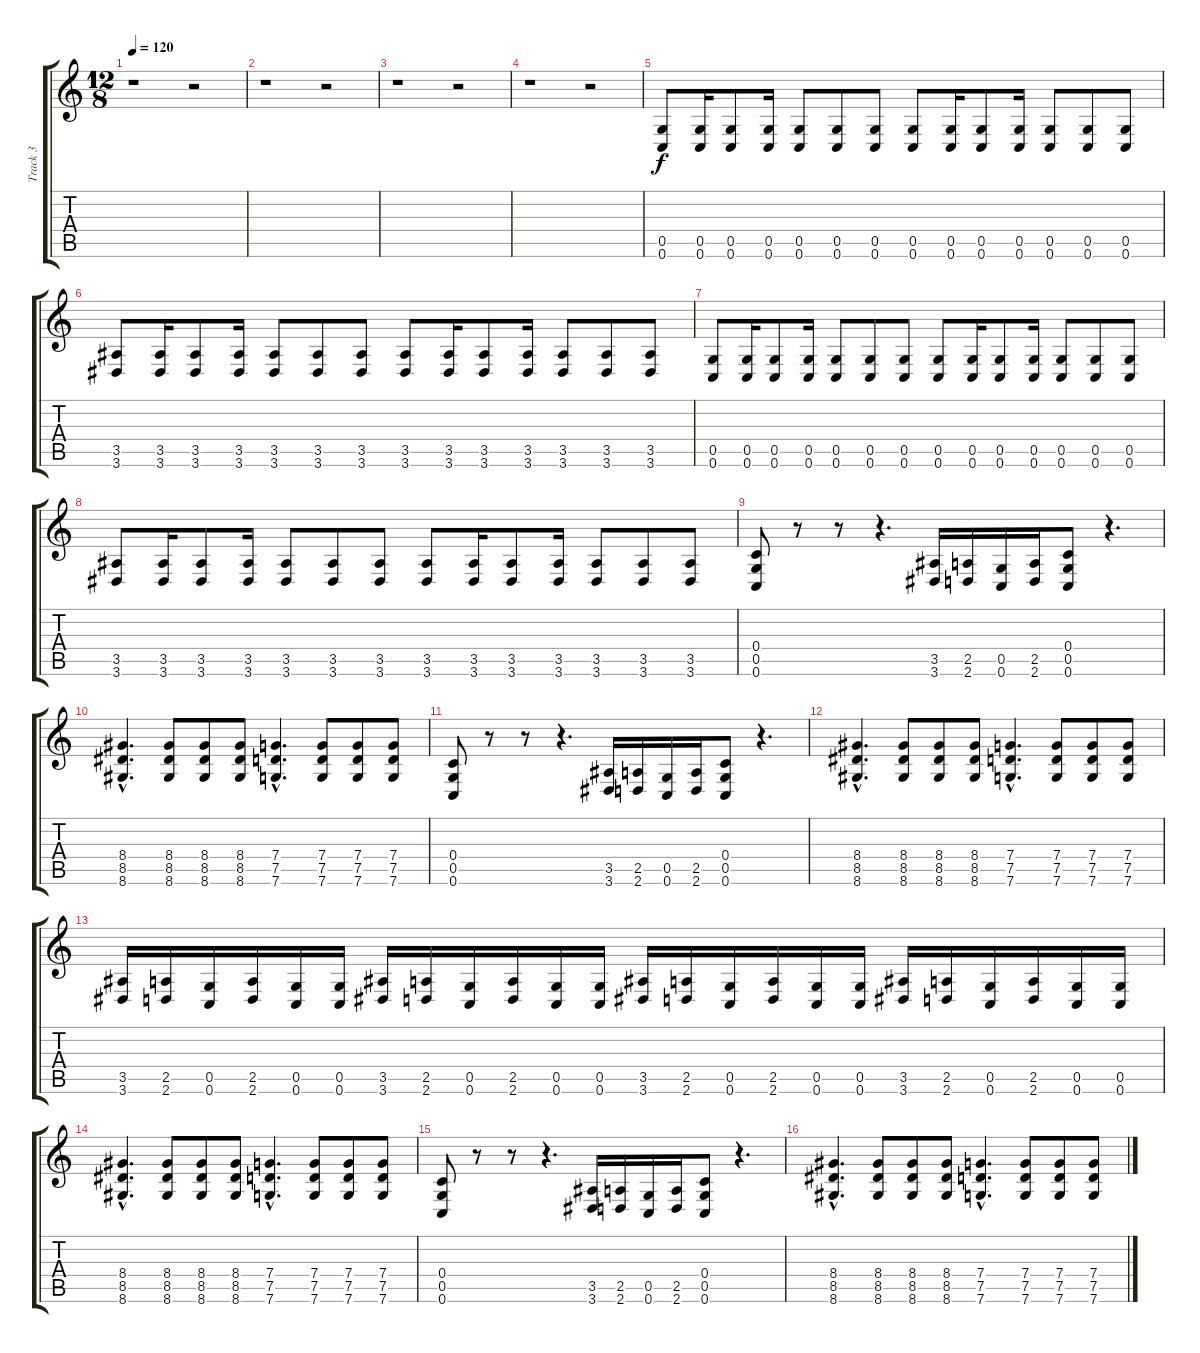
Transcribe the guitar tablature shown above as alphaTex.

\track ("Track 3" "Track 3") {instrument distortionguitar}
\staff {score tabs}
\tuning (D4 A3 F3 C3 G2 C2) {hide}
\ts (12 8)
\tempo 120
\clef g2
\ks c
r.1{dy f} r.2 |
r.1 r.2 |
r.1 r.2 |
r.1 r.2 |
(0.5 0.6).8{volume 5} (0.5 0.6).16 (0.5 0.6).8 (0.5 0.6).16 (0.5 0.6).8 (0.5 0.6).8 (0.5 0.6).8 (0.5 0.6).8 (0.5 0.6).16 (0.5 0.6).8 (0.5 0.6).16 (0.5 0.6).8 (0.5 0.6).8 (0.5 0.6).8 |
(3.5 3.6).8 (3.5 3.6).16 (3.5 3.6).8 (3.5 3.6).16 (3.5 3.6).8 (3.5 3.6).8 (3.5 3.6).8 (3.5 3.6).8 (3.5 3.6).16 (3.5 3.6).8 (3.5 3.6).16 (3.5 3.6).8 (3.5 3.6).8 (3.5 3.6).8 |
(0.5 0.6).8 (0.5 0.6).16 (0.5 0.6).8 (0.5 0.6).16 (0.5 0.6).8 (0.5 0.6).8 (0.5 0.6).8 (0.5 0.6).8 (0.5 0.6).16 (0.5 0.6).8 (0.5 0.6).16 (0.5 0.6).8 (0.5 0.6).8 (0.5 0.6).8 |
(3.5 3.6).8 (3.5 3.6).16 (3.5 3.6).8 (3.5 3.6).16 (3.5 3.6).8 (3.5 3.6).8 (3.5 3.6).8 (3.5 3.6).8 (3.5 3.6).16 (3.5 3.6).8 (3.5 3.6).16 (3.5 3.6).8 (3.5 3.6).8 (3.5 3.6).8 |
(0.4 0.5 0.6).8{volume 13} r.8 r.8 r.4{d} (3.5 3.6).16 (2.5 2.6).16 (0.5 0.6).16 (2.5 2.6).16 (0.4 0.5 0.6).8 r.4{d} |
(8.4{hac} 8.5{hac} 8.6{hac}).4{d} (8.4 8.5 8.6).8 (8.4 8.5 8.6).8 (8.4 8.5 8.6).8 (7.4{hac} 7.5{hac} 7.6{hac}).4{d} (7.4 7.5 7.6).8 (7.4 7.5 7.6).8 (7.4 7.5 7.6).8 |
(0.4 0.5 0.6).8 r.8 r.8 r.4{d} (3.5 3.6).16 (2.5 2.6).16 (0.5 0.6).16 (2.5 2.6).16 (0.4 0.5 0.6).8 r.4{d} |
(8.4{hac} 8.5{hac} 8.6{hac}).4{d} (8.4 8.5 8.6).8 (8.4 8.5 8.6).8 (8.4 8.5 8.6).8 (7.4{hac} 7.5{hac} 7.6{hac}).4{d} (7.4 7.5 7.6).8 (7.4 7.5 7.6).8 (7.4 7.5 7.6).8 |
(3.5 3.6).16 (2.5 2.6).16 (0.5 0.6).16 (2.5 2.6).16 (0.5 0.6).16 (0.5 0.6).16 (3.5 3.6).16 (2.5 2.6).16 (0.5 0.6).16 (2.5 2.6).16 (0.5 0.6).16 (0.5 0.6).16 (3.5 3.6).16 (2.5 2.6).16 (0.5 0.6).16 (2.5 2.6).16 (0.5 0.6).16 (0.5 0.6).16 (3.5 3.6).16 (2.5 2.6).16 (0.5 0.6).16 (2.5 2.6).16 (0.5 0.6).16 (0.5 0.6).16 |
(8.4{hac} 8.5{hac} 8.6{hac}).4{d} (8.4 8.5 8.6).8 (8.4 8.5 8.6).8 (8.4 8.5 8.6).8 (7.4{hac} 7.5{hac} 7.6{hac}).4{d} (7.4 7.5 7.6).8 (7.4 7.5 7.6).8 (7.4 7.5 7.6).8 |
(0.4 0.5 0.6).8 r.8 r.8 r.4{d} (3.5 3.6).16 (2.5 2.6).16 (0.5 0.6).16 (2.5 2.6).16 (0.4 0.5 0.6).8 r.4{d} |
(8.4{hac} 8.5{hac} 8.6{hac}).4{d} (8.4 8.5 8.6).8 (8.4 8.5 8.6).8 (8.4 8.5 8.6).8 (7.4{hac} 7.5{hac} 7.6{hac}).4{d} (7.4 7.5 7.6).8 (7.4 7.5 7.6).8 (7.4 7.5 7.6).8
